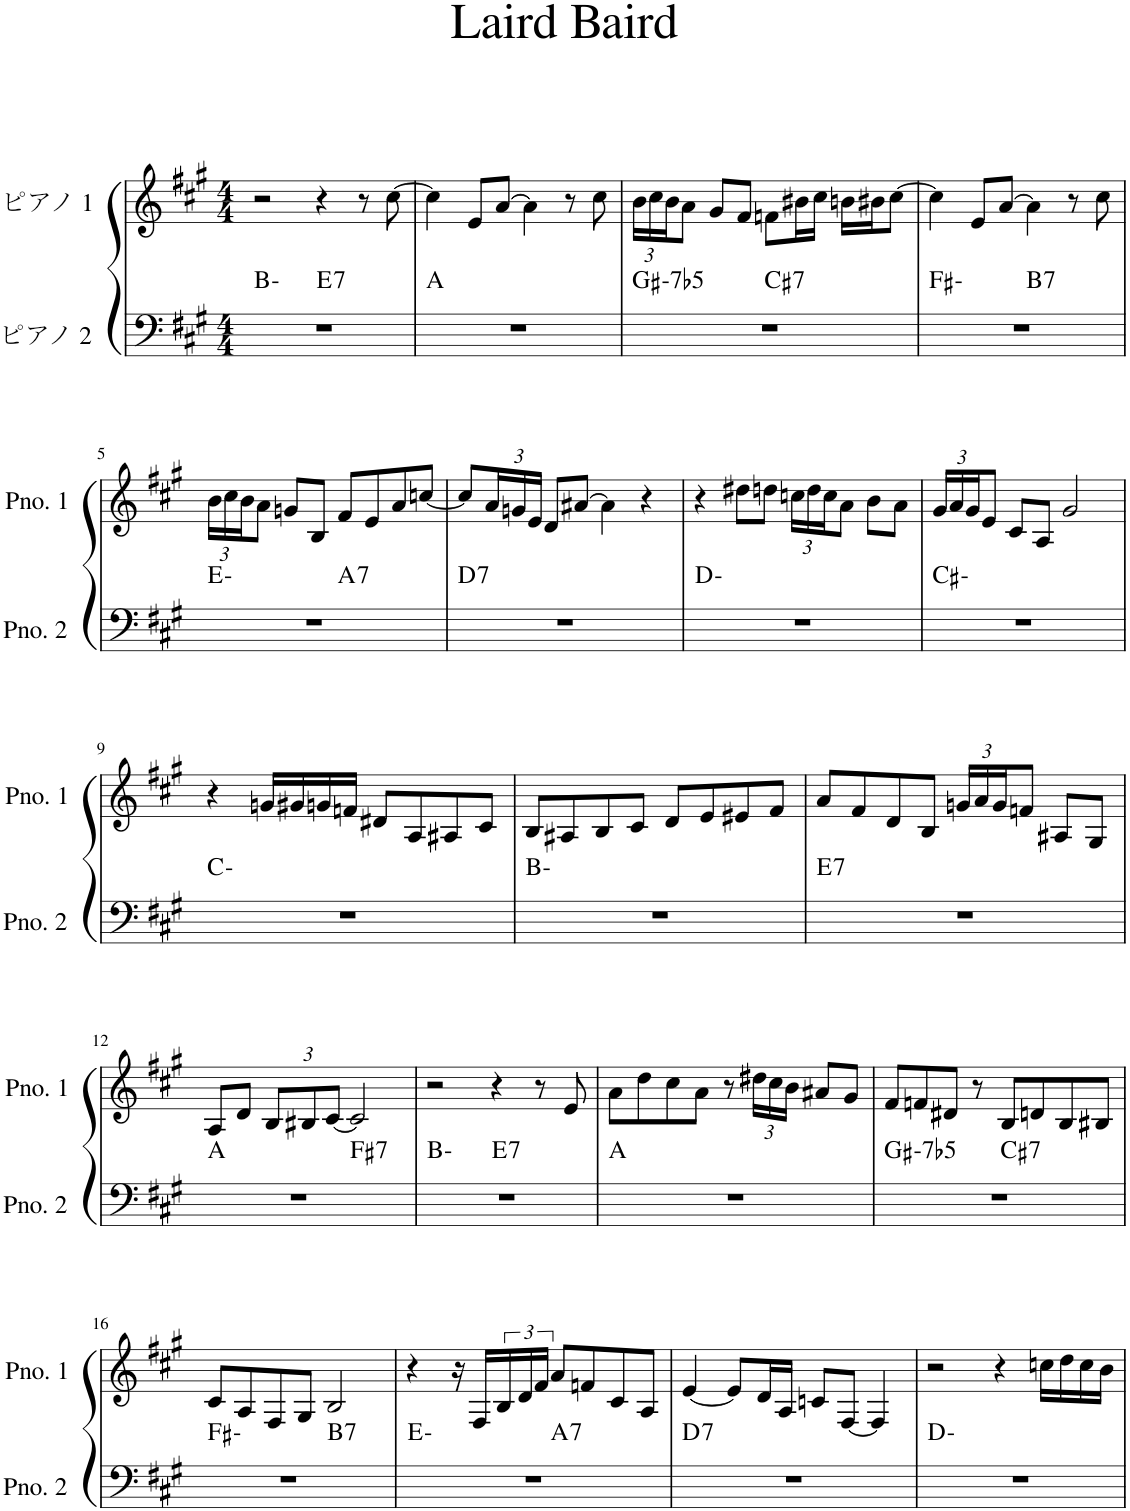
**kern	**harte	**kern
*part2	*part2	*part1
*staff2	*	*staff1
*I"ピアノ 2	*	*I"ピアノ 1
*clefF4	*	*clefG2
*k[f#c#g#]	*	*k[f#c#g#]
*M4/4	*	*M4/4
=1	=1	=1
*^	*	*
1r	2ryy	B:min	2r
!	!	!LO:H:kt=7	!
.	2ryy	E:7	4r
.	.	.	8r
.	.	.	[8cc#\
*v	*v	*	*
=2	=2	=2
1r	A:maj	4cc#\]
.	.	8e/L
.	.	[8a/J
.	.	4a\]
.	.	8r
.	.	8cc#\
=3	=3	=3
*	*	*Xbrackettup
!	!LO:H:kt=-7b5	!
*^	*	*
1r	2ryy	G#:hdim7	24b\LL
.	.	.	24cc#\
.	.	.	24b\J
.	.	.	8a\J
.	.	.	8g#/L
.	.	.	8f#/J
!	!	!LO:H:kt=7	!
.	2ryy	C#:7	8fn\L
.	.	.	16b#X\L
.	.	.	16cc#\JJ
.	.	.	16bn\LL
.	.	.	16b#X\J
.	.	.	[8cc#\J
=4	=4	=4	=4
1r	2ryy	F#:min	4cc#\]
.	.	.	8e/L
.	.	.	[8a/J
!	!	!LO:H:kt=7	!
.	2ryy	B:7	4a\]
.	.	.	8r
.	.	.	8cc#\
!!LO:LB:g=z
=5	=5	=5	=5
1r	2ryy	E:min	24b\LL
.	.	.	24cc#\
.	.	.	24b\J
.	.	.	8a\J
.	.	.	8gn/L
.	.	.	8B/J
!	!	!LO:H:kt=7	!
.	2ryy	A:7	8f#/L
.	.	.	8e/
.	.	.	8a/
.	.	.	[8ccn/J
=6	=6	=6	=6
!	!	!LO:H:kt=7	!
*v	*v	*	*
1r	D:7	8cc/L]
.	.	24a/L
.	.	24gn/
.	.	24e/JJ
.	.	8d/L
.	.	[8a#X/J
.	.	4a#\]
.	.	4r
=7	=7	=7
1r	D:min	4r
.	.	8dd#X\L
.	.	8ddn\J
.	.	24ccn\LL
.	.	24dd\
.	.	24cc\J
.	.	8a\J
.	.	8b\L
.	.	8a\J
=8	=8	=8
1r	C#:min	24g#/LL
.	.	24a/
.	.	24g#/J
.	.	8e/J
.	.	8c#/L
.	.	8A/J
.	.	2g#/
!!LO:LB:g=z
=9	=9	=9
1r	C:min	4r
.	.	16gn/LL
.	.	16g#X/
.	.	16gn/
.	.	16fn/JJ
.	.	8d#X/L
.	.	8A/
.	.	8A#X/
.	.	8c#/J
=10	=10	=10
1r	B:min	8B/L
.	.	8A#X/
.	.	8B/
.	.	8c#/J
.	.	8d/L
.	.	8e/
.	.	8e#X/
.	.	8f#/J
=11	=11	=11
!	!LO:H:kt=7	!
1r	E:7	8a/L
.	.	8f#/
.	.	8d/
.	.	8B/J
.	.	24gn/LL
.	.	24a/
.	.	24g/J
.	.	8fn/J
.	.	8A#X/L
.	.	8G#/J
!!LO:LB:g=z
=12	=12	=12
*^	*	*
1r	2ryy	A:maj	8A/L
.	.	.	8d/J
.	.	.	12B/L
.	.	.	12B#X/
.	.	.	[12c#/J
!	!	!LO:H:kt=7	!
.	2ryy	F#:7	2c#/]
=13	=13	=13	=13
1r	2ryy	B:min	2r
!	!	!LO:H:kt=7	!
.	2ryy	E:7	4r
.	.	.	8r
.	.	.	8e/
*v	*v	*	*
=14	=14	=14
1r	A:maj	8a\L
.	.	8dd\
.	.	8cc#\
.	.	8a\J
.	.	8r
.	.	24dd#X\LL
.	.	24cc#\
.	.	24b\JJ
.	.	8a#X/L
.	.	8g#/J
=15	=15	=15
!	!LO:H:kt=-7b5	!
*^	*	*
1r	2ryy	G#:hdim7	8f#/L
.	.	.	8fn/
.	.	.	8d#X/J
.	.	.	8r
!	!	!LO:H:kt=7	!
.	2ryy	C#:7	8B/L
.	.	.	8dn/
.	.	.	8B/
.	.	.	8B#X/J
!!LO:LB:g=z
=16	=16	=16	=16
1r	2ryy	F#:min	8c#/L
.	.	.	8A/
.	.	.	8F#/
.	.	.	8G#/J
!	!	!LO:H:kt=7	!
.	2ryy	B:7	2B/
=17	=17	=17	=17
1r	2ryy	E:min	4r
.	.	.	16r
.	.	.	16F#/LL
*	*	*	*brackettup
.	.	.	24B/
.	.	.	24d/
.	.	.	24f#/JJ
!	!	!LO:H:kt=7	!
.	2ryy	A:7	8a/L
.	.	.	8fn/
.	.	.	8c#/
.	.	.	8A/J
=18	=18	=18	=18
!	!	!LO:H:kt=7	!
*v	*v	*	*
1r	D:7	[4e/
.	.	8e/L]
.	.	16d/L
.	.	16A/JJ
.	.	8cn/L
.	.	[8F#/J
.	.	4F#/]
=19	=19	=19
1r	D:min	2r
.	.	4r
.	.	16ccn\LL
.	.	16dd\
.	.	16cc\
.	.	16b\JJ
=	=	=
*-	*-	*-
